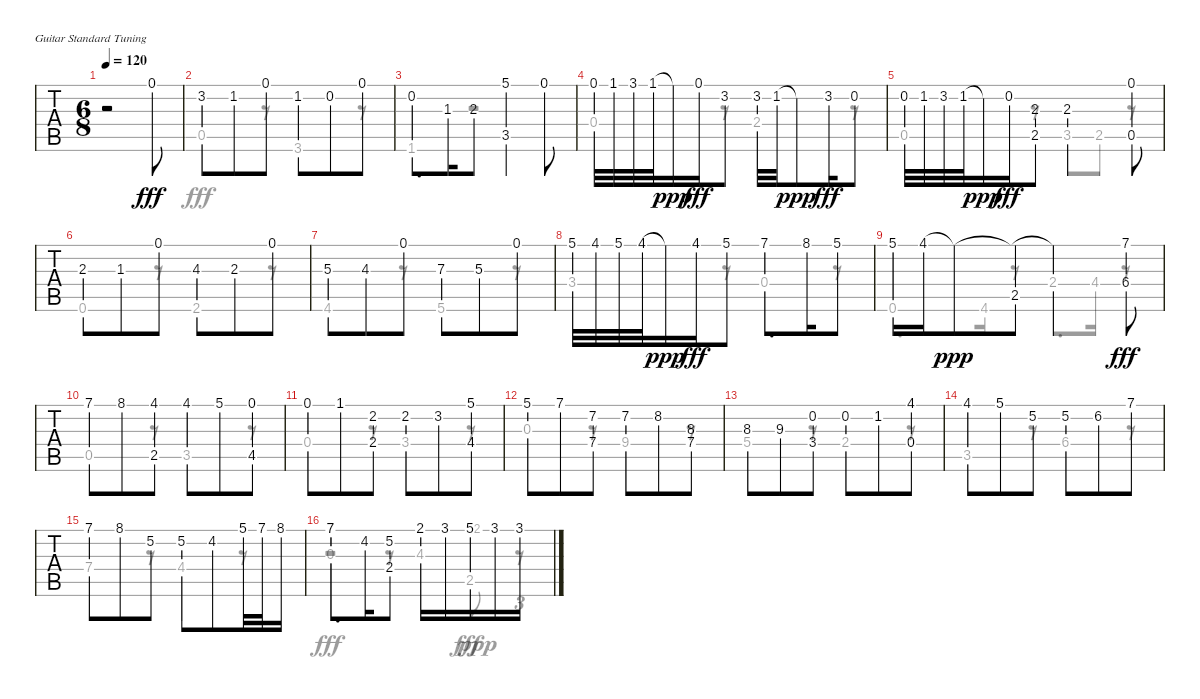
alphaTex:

\bracketExtendMode groupsimilarinstruments
\singleTrackTrackNamePolicy hidden
\firstSystemTrackNameOrientation horizontal
\otherSystemsTrackNameOrientation horizontal
\track ("G1 Untitled" "G1 Untitle") {instrument acousticguitarnylon}
\staff {tabs}
\tuning (E4 B3 G3 D3 A2 E2)
\voice
\ts (6 8)
\tempo 120
\clef g2
\ks c
r.2{dy fff instrument acousticguitarnylon} 0.1.8 |
3.2.8 1.2.8 0.1.8 1.2.8 0.2.8 0.1.8 |
0.2.8{d} 1.3.16 2.3.8 (5.1 3.5).4 0.1.8 |
0.1.32 1.1.32 3.1.32 1.1.32 1.1{t}.16{dy ppp} 0.1.16{dy fff} 3.2.8 3.2.32 1.2.32 1.2{t}.8{dy ppp} 3.2.16{dy fff} 0.2.8 |
0.2.32 1.2.32 3.2.32 1.2.32 1.2{t}.16{dy ppp} 0.2.16{dy fff} (2.3 2.5).8 2.3.4 (0.1 0.5).8 |
2.3.8 1.3.8 0.1.8 4.3.8 2.3.8 0.1.8 |
5.3.8 4.3.8 0.1.8 7.3.8 5.3.8 0.1.8 |
5.1.32 4.1.32 5.1.32 4.1.32 4.1{t}.16{dy ppp} 4.1.16{dy fff} 5.1.8 7.1.8{d} 8.1.16 5.1.8 |
5.1.16 4.1.16 4.1{t}.8{dy ppp} (4.1{t} 2.5).8 4.1{t}.4 (7.1 6.4).8{dy fff} |
7.1.8 8.1.8 (4.1 2.5).8 4.1.8 5.1.8 (0.1 4.5).8 |
0.1.8 1.1.8 (2.2 2.4).8 2.2.8 3.2.8 (5.1 4.4).8 |
5.1.8 7.1.8 (7.2 7.4).8 7.2.8 8.2.8 (8.3 7.4).8 |
8.3.8 9.3.8 (0.2 3.4).8 0.2.8 1.2.8 (4.1 0.4).8 |
4.1.8 5.1.8 5.2.8 5.2.8 6.2.8 7.1.8 |
\scale
0.407567 7.1.8 8.1.8 5.2.8 5.2.8 4.2.8 5.1.32 7.1.32 8.1.16 |
\scale
0.592832 7.1.8{d} 4.2.16 (5.2 2.4).8 2.1.16 3.1.16 5.1.16 3.1.16 3.1.16{legatoorigin}
\voice
\clef g2
\ottava regular
\simile none
\ks c
|
0.5.4 r.8 3.6.4 r.8 |
1.6.4 r.2 |
0.4.4 r.8 2.4.4 r.8 |
0.5.4 r.8 3.5.8 2.5.8 r.8 |
0.6.4 r.8 2.6.4 r.8 |
4.6.4 r.8 5.6.4 r.8 |
3.4.4 r.8 0.4.4 r.8 |
0.6.8{d} 4.6.16 r.8 2.4.8{d} 4.4.16 r.8 |
0.5.4 r.8 3.5.4 r.8 |
0.4.4 r.8 3.4.4 r.8 |
0.3.4 r.8 9.4.4 r.8 |
5.4.4 r.8 2.4.4 r.8 |
3.5.4 r.8 6.4.4 r.8 |
\scale
0.407567 7.4.4 r.8 4.4.4 r.8 |
\scale
0.592832 0.3.4 r.8 4.3.4 r.8{tu (3 2)}
\voice
\clef g2
\ottava regular
\simile none
\ks c
|
|
|
|
|
|
|
|
|
|
|
|
|
|
\scale
0.407567 |
\scale
0.592832 7.1.2{d}
\voice
\clef g2
\ottava regular
\simile none
\ks c
|
|
|
|
|
|
|
|
|
|
|
|
|
|
\scale
0.407567 |
\scale
0.592832 r.2 2.5.8 2.1.8{gr dy ppp}
